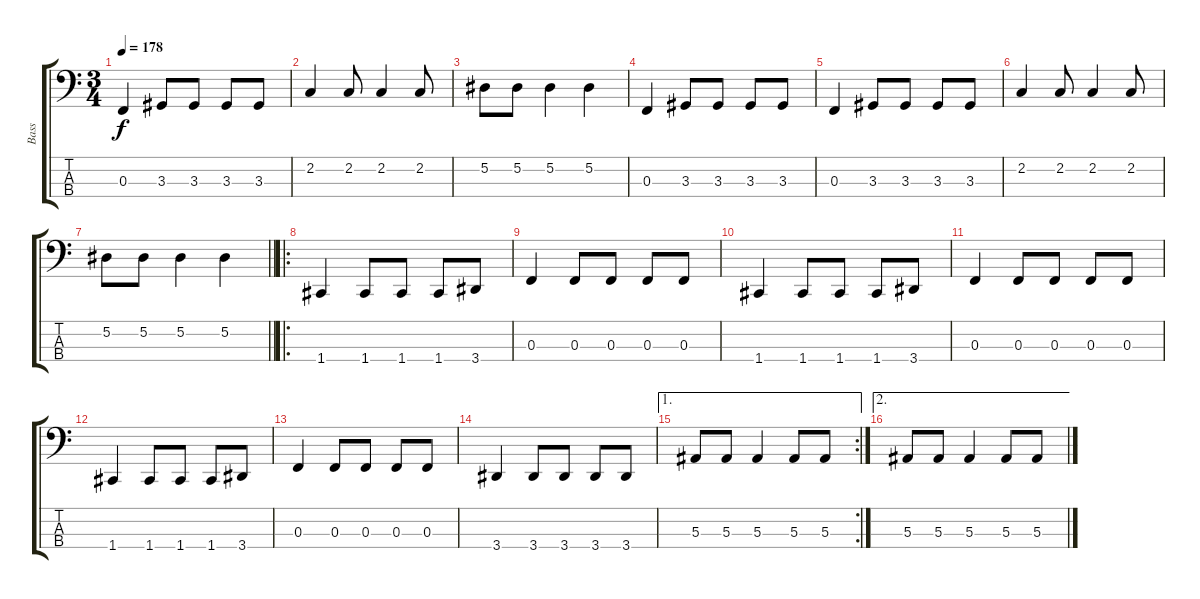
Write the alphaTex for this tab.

\track ("Bass" "Bass") {instrument slapbass1}
\staff {score tabs}
\tuning (Eb2 Bb1 F1 C1) {hide}
\ts (3 4)
\tempo 178
\clef f4
\ks c
0.3.4{dy f} 3.3.8 3.3.8 3.3.8 3.3.8 |
2.2.4 2.2.8 2.2.4 2.2.8 |
5.2.8 5.2.8 5.2.4 5.2.4 |
0.3.4 3.3.8 3.3.8 3.3.8 3.3.8 |
0.3.4 3.3.8 3.3.8 3.3.8 3.3.8 |
2.2.4 2.2.8 2.2.4 2.2.8 |
\barLineRight lightlight
5.2.8 5.2.8 5.2.4 5.2.4 |
\ro
1.4.4 1.4.8 1.4.8 1.4.8 3.4.8 |
0.3.4 0.3.8 0.3.8 0.3.8 0.3.8 |
1.4.4 1.4.8 1.4.8 1.4.8 3.4.8 |
0.3.4 0.3.8 0.3.8 0.3.8 0.3.8 |
1.4.4 1.4.8 1.4.8 1.4.8 3.4.8 |
0.3.4 0.3.8 0.3.8 0.3.8 0.3.8 |
3.4.4 3.4.8 3.4.8 3.4.8 3.4.8 |
\ae 1
\rc 2
5.3.8 5.3.8 5.3.4 5.3.8 5.3.8 |
\ae 2
5.3.8 5.3.8 5.3.4 5.3.8 5.3.8
